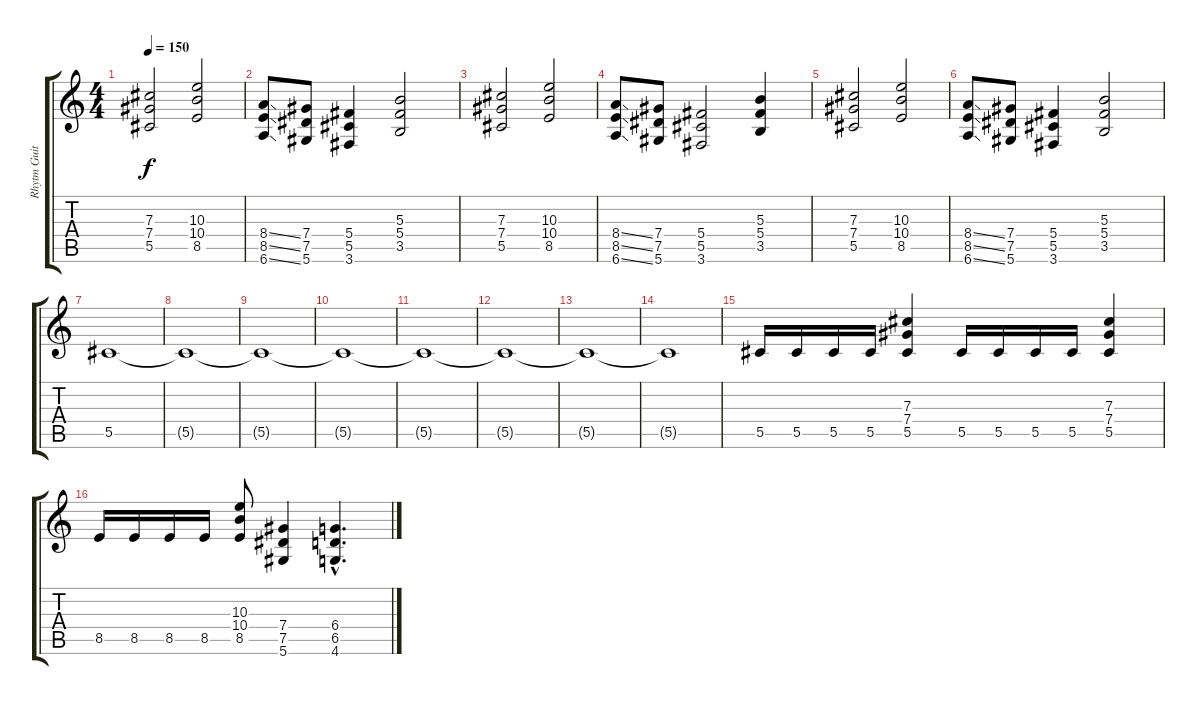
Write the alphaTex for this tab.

\track ("Rhytm Guitar" "Rhytm Guit") {instrument distortionguitar}
\staff {score tabs}
\tuning (Eb4 Bb3 Gb3 Db3 Ab2 Eb2) {hide}
\ts (4 4)
\tempo 150
\clef g2
\ks c
(7.3 7.4 5.5).2{dy f} (10.3 10.4 8.5).2 |
(8.4{ss} 8.5{ss} 6.6{ss}).8 (7.4 7.5 5.6).8 (5.4 5.5 3.6).4 (5.3 5.4 3.5).2 |
(7.3 7.4 5.5).2 (10.3 10.4 8.5).2 |
(8.4{ss} 8.5{ss} 6.6{ss}).8 (7.4 7.5 5.6).8 (5.4 5.5 3.6).2 (5.3 5.4 3.5).4 |
(7.3 7.4 5.5).2 (10.3 10.4 8.5).2 |
(8.4{ss} 8.5{ss} 6.6{ss}).8 (7.4 7.5 5.6).8 (5.4 5.5 3.6).4 (5.3 5.4 3.5).2 |
5.5.1 |
5.5{t}.1 |
5.5{t}.1 |
5.5{t}.1 |
5.5{t}.1 |
5.5{t}.1 |
5.5{t}.1 |
5.5{t}.1 |
5.5.16 5.5.16 5.5.16 5.5.16 (7.3 7.4 5.5).4 5.5.16 5.5.16 5.5.16 5.5.16 (7.3 7.4 5.5).4 |
8.5.16 8.5.16 8.5.16 8.5.16 (10.3 10.4 8.5).8 (7.4 7.5 5.6).4 (6.4{hac} 6.5{hac} 4.6{hac}).4{d}
